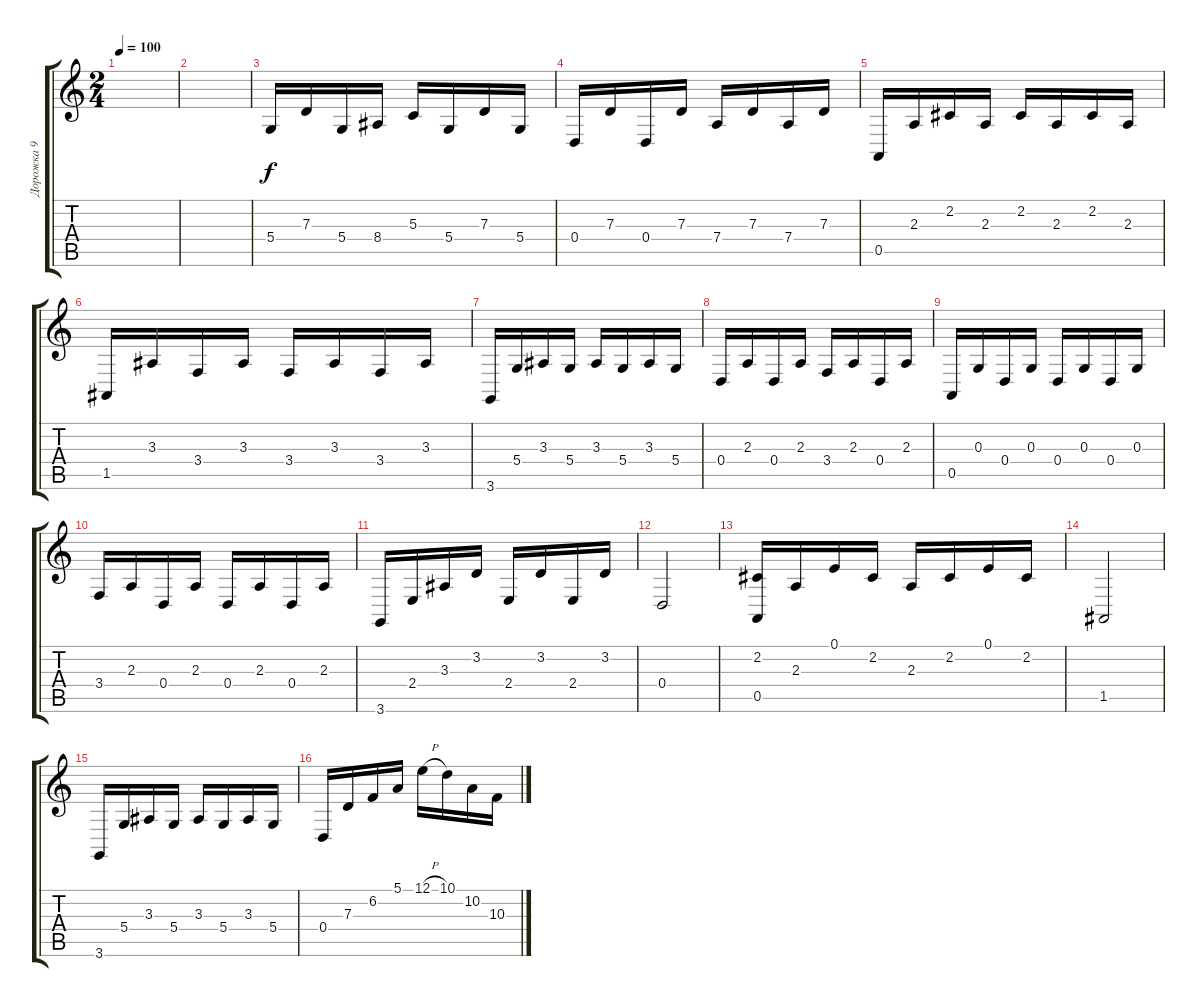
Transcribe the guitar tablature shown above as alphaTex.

\track ("Дорожка 9" "Дорожка 9") {instrument harpsichord}
\staff {score tabs}
\tuning (E4 B3 G3 D3 A2 E2) {hide}
\ts (2 4)
\tempo 100
\clef g2
\ks c
|
|
5.4.16 7.3.16 5.4.16 8.4.16 5.3.16 5.4.16 7.3.16 5.4.16 |
0.4.16 7.3.16 0.4.16 7.3.16 7.4.16 7.3.16 7.4.16 7.3.16 |
0.5.16 2.3.16 2.2.16 2.3.16 2.2.16 2.3.16 2.2.16 2.3.16 |
1.5.16 3.3.16 3.4.16 3.3.16 3.4.16 3.3.16 3.4.16 3.3.16 |
3.6.16 5.4.16 3.3.16 5.4.16 3.3.16 5.4.16 3.3.16 5.4.16 |
0.4.16 2.3.16 0.4.16 2.3.16 3.4.16 2.3.16 0.4.16 2.3.16 |
0.5.16 0.3.16 0.4.16 0.3.16 0.4.16 0.3.16 0.4.16 0.3.16 |
3.4.16 2.3.16 0.4.16 2.3.16 0.4.16 2.3.16 0.4.16 2.3.16 |
3.6.16 2.4.16 3.3.16 3.2.16 2.4.16 3.2.16 2.4.16 3.2.16 |
0.4.2 |
(2.2 0.5).16 2.3.16 0.1.16 2.2.16 2.3.16 2.2.16 0.1.16 2.2.16 |
1.5.2 |
3.6.16 5.4.16 3.3.16 5.4.16 3.3.16 5.4.16 3.3.16 5.4.16 |
0.4.16 7.3.16 6.2.16 5.1.16 12.1{h}.16 10.1.16 10.2.16 10.3.16
